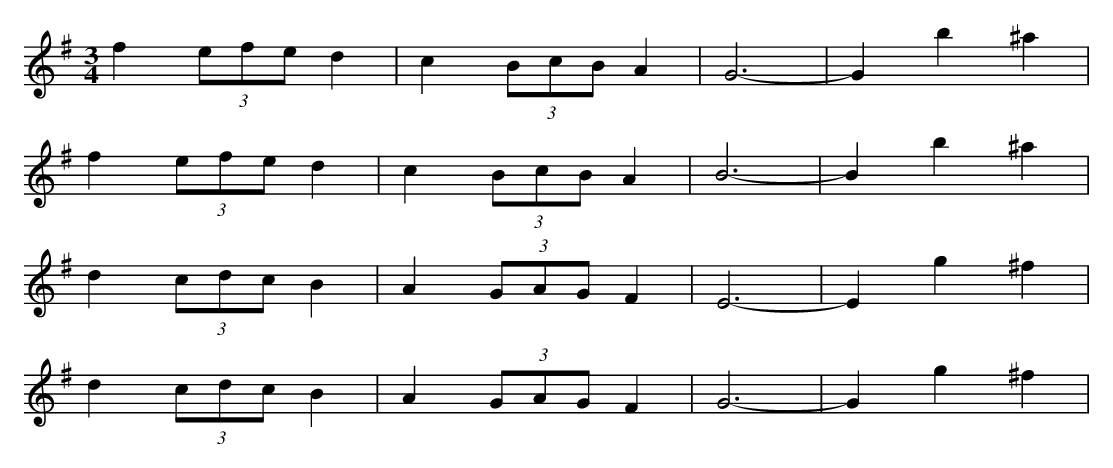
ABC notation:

X:1
M:3/4
K:G
f2 (3efe d2|c2 (3BcB A2|G6-|G2 b2 ^a2|
f2 (3efe d2|c2 (3BcB A2|B6-|B2 b2 ^a2|
d2 (3cdc B2|A2 (3GAG F2|E6-|E2 g2 ^f2|
d2 (3cdc B2|A2 (3GAG F2|G6-|G2 g2 ^f2|
